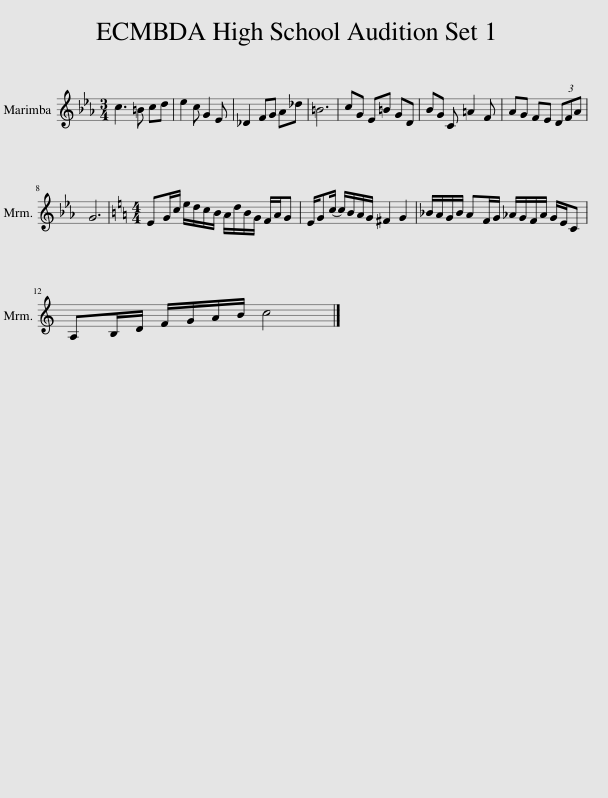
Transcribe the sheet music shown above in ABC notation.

X:1
L:1/8
M:3/4
I:linebreak $
K:Eb
V:1 treble
V:1
 c3 =B cd | e2 c G2 E | _D2 FG A_d | =B6 | cG E=B GD | %5
 BG C =A2 F | AG FE (3DFA |$ G6 |[K:C][M:4/4] EG/c/ e/d/c/B/ A/d/B/G/ F/A/G | E/G(c/ c/)B/A/G/ ^F2 G2 | %10
 _B/A/G/B/ AF/G/ _A/G/F/A/ G/E/C |$ A,B,/D/ F/G/A/B/ c4 |] %12
